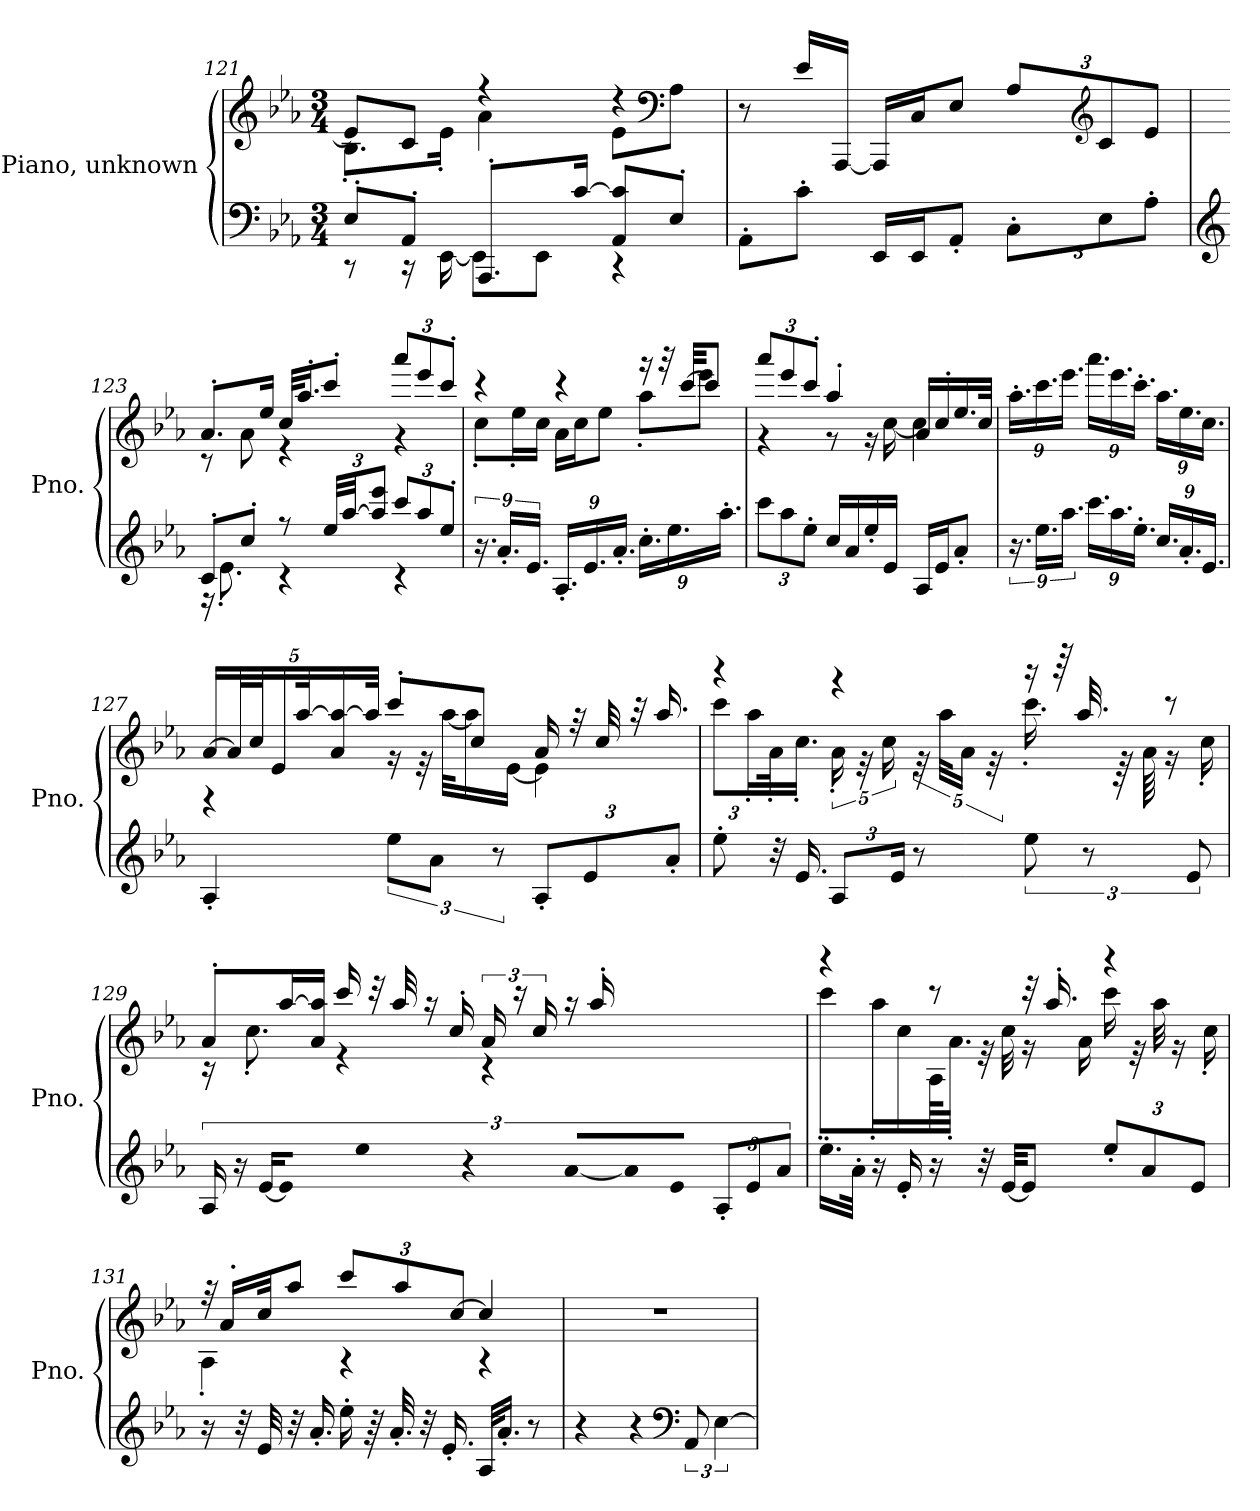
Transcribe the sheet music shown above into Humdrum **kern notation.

**kern	**kern
*part1	*part1
*staff2	*staff1
*I"Piano, unknown	*
*I'Pno.	*
!!LO:LB:g=z
*clefF4	*clefG2
*k[b-e-a-]	*k[b-e-a-]
*M3/4	*M3/4
=121	=121
*^	*^
8E-'/L	8r	8e-/L]	8.B-'\L
8AA-'/J	16r	8c/J	.
.	[16EE-\	.	16e-'\Jk
8.AAA-'/L	8EE-\L]	4r	4a-\
.	8EE-\J	.	.
[16c/Jk	.	.	.
8AA-/ 8c/]L	4r	4r	8e-\L
*	*	*clefF4	*
8E-'/J	.	.	8A-\J
*v	*v	*	*
*	*v	*v
=122	=122
8AA-'\L	8r
8c'\J	16e-/LL
.	[16AAA-/JJ
16EE-/LL	16AAA-/LL]
16EE-/J	16C/J
8AA-'/J	8E-/J
*Xbrackettup	*Xbrackettup
12C'\L	12A-/L
*	*clefG2
12E-\	12c/
12A-'\J	12e-/J
=123	=123
*clefG2	*
*^	*^
8c'/L	16r	8.a-'/L	8r
.	8.e-'\	.	.
8cc'/J	.	.	8a-\
.	.	16ee-/Jk	.
8r	4r	32cc/KLL	4r
.	.	16.aa-'/J	.
48ee-/LLL	.	8ccc'/J	.
[48aa-/JJ	.	.	.
12aa-/] 12eee-/J	.	.	.
12ccc/L	4r	12aaa-/L	4r
12aa-/	.	12eee-/	.
12ee-'/J	.	12ccc'/J	.
*v	*v	*	*
!!LO:LB:g=z	!!
=124	=124	=124
*brackettup	*	*
18.r	4r	8cc'\L
18.a-'/LL	.	.
.	.	16ee-'\L
18.e-/JJ	.	.
.	.	16cc\JJ
18.A-'/LL	4r	16a-\LL
.	.	16cc\J
18.e-/	.	.
.	.	8ee-\J
18.a-'/JJ	.	.
18.cc'\LL	16r	8aa-'\L
.	32r	.
18.ee-\	.	.
.	[32ccc/KKL	.
.	8ccc/J]	8eee-\J
18.aa-'\JJ	.	.
=125	=125	=125
*Xbrackettup	*	*
12ccc\L	12aaa-/L	4r
12aa-\	12eee-/	.
12ee-'\J	12ccc'/J	.
16cc/LL	4aa-'/	8r
16a-/	.	.
16ee-'/	.	16r
16e-/JJ	.	[16cc\
16A-/LL	16a-/LL	4cc\]
16e-/J	16cc'/	.
8a-'/J	16.ee-/	.
.	32cc/JJk	.
*	*v	*v
=126	=126
*brackettup	*
18.r	18.aa-'\LL
18.ee-\LL	18.ccc\
18.aa-\JJ	18.eee-\JJ
18.ccc\LL	18.aaa-\LL
18.aa-\	18.eee-\
18.ee-'\JJ	18.ccc'\JJ
18.cc/LL	18.aa-\LL
18.a-'/	18.ee-\
18.e-/JJ	18.cc\JJ
!!LO:LB:g=z
=127	=127
*	*^
4A-'/	[20a-/LL	4r
.	40a-/L]	.
.	40cc/J	.
.	20e-/	.
.	[40aa-/K	.
.	20a-/ 20aa-/_	.
.	40aa-/JJk]	.
12ee-\L	8ccc'/L	16r
.	.	32r
12a-\J	.	.
.	.	[32aa-\KLL
.	8cc/J	16aa-\]
12r	.	.
.	.	[16e-\JJ
*Xbrackettup	*	*
12A-'/L	16a-/	4e-\]
.	32r	.
12e-/	.	.
.	32cc/	.
.	32r	.
.	16.aa-/	.
12a-'/J	.	.
=128	=128	=128
8ee-'\	4r	12ccc\L
.	.	24aa-'\L
32r	.	32a-'\K
16.e-/	.	16.cc'\JJ
*	*	*brackettup
12A-/L	4r	20a-'\
.	.	40r
.	.	20cc\
24e-/Jk	.	.
8r	.	40r
.	.	40aa-\KLL
.	.	20a-\JJ
.	.	40r
*brackettup	*	*
12ee-\	16r	16.ccc'\
.	64r	.
.	32.aa-/	.
12r	.	.
.	.	64r
.	.	64a-\
.	8r	16r
12e-/	.	.
.	.	16cc'\
!!LO:LB:g=z	!!
=129	=129	=129
24A-/	8a-'/L	16r
24r	.	.
.	.	8.cc'\
[24e-/KL	.	.
8e-/J]	[16aa-/L	.
.	16a-/ 16aa-/]JJ	.
16ee-\	16ccc/	4r
32r	32r	.
[32a-/KLL	32aa-/	.
16a-/]	16r	.
16e-/JJ	16cc'/	.
*Xbrackettup	*	*
12A-'/L	24a-/	4r
.	24r	.
12e-/	24cc/	.
.	16r	.
12a-/J	.	.
.	16aa-'/	.
=130	=130	=130
16.ee-'\LL	4r	8ccc'\L
32a-'\JJk	.	.
16r	.	16aa-'\L
16e-'/	.	16cc\
16r	8r	64A-\KL
.	.	32.a-'\JJJ
32r	.	32r
[32e-/KKL	.	32cc\
8e-/J]	32r	16r
.	16.aa-'/	.
.	.	16a-\
12ee-'/L	4r	16ccc\
.	.	32r
12a-/	.	.
.	.	32aa-\
.	.	16r
12e-/J	.	.
.	.	16cc'\
!!LO:LB:g=z	!!
=131	=131	=131
16r	32r	4A-'\
.	16a-'/LL	.
32r	.	.
32e-/	32cc/JK	.
32r	8aa-/J	.
16.a-'/	.	.
*	*Xbrackettup	*
16ee-'\	12ccc/L	4r
64r	.	.
32.a-'/	.	.
.	12aa-/	.
32r	.	.
16.e-'/	.	.
.	[12cc/J	.
32A-/KLL	4cc/]	4r
16.a-'/JJ	.	.
8r	.	.
*	*v	*v
=132	=132
4r	2.r
4r	.
*clefF4	*
*brackettup	*
12AA-/	.
[6E-\	.
=	=
*-	*-
